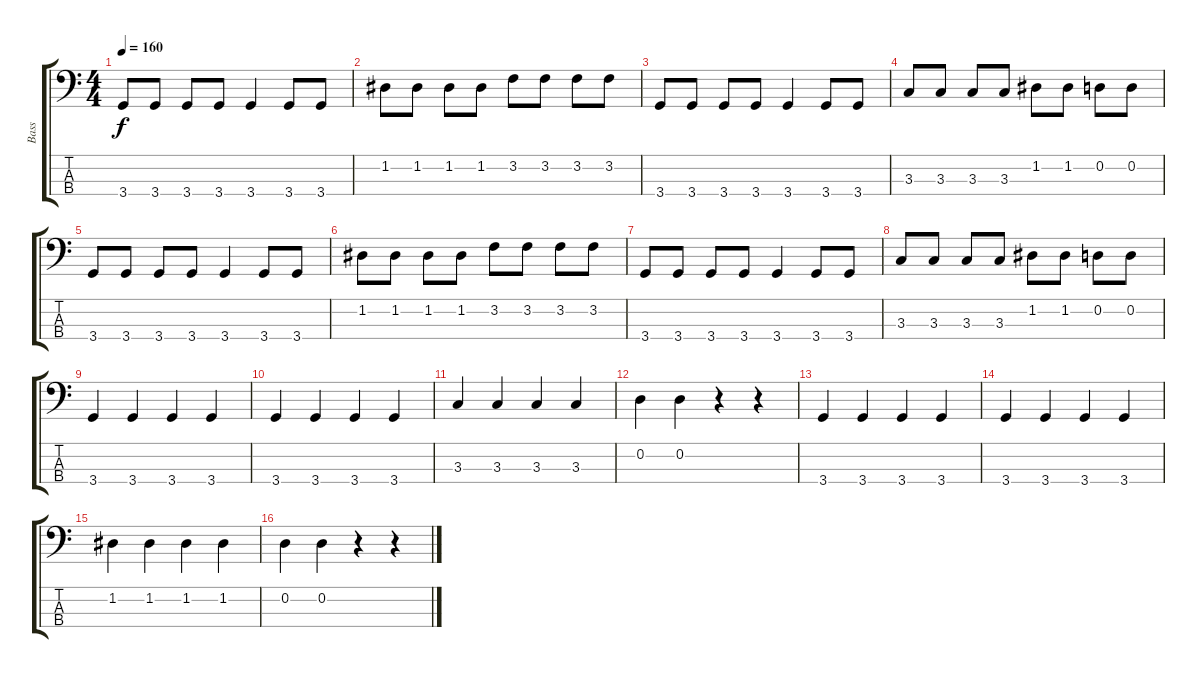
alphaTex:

\track ("Bass" "Bass") {instrument electricbassfinger}
\staff {score tabs}
\tuning (G2 D2 A1 E1) {hide}
\ts (4 4)
\tempo 160
\clef f4
\ks c
3.4.8{dy f} 3.4.8 3.4.8 3.4.8 3.4.4 3.4.8 3.4.8 |
1.2.8 1.2.8 1.2.8 1.2.8 3.2.8 3.2.8 3.2.8 3.2.8 |
3.4.8 3.4.8 3.4.8 3.4.8 3.4.4 3.4.8 3.4.8 |
3.3.8 3.3.8 3.3.8 3.3.8 1.2.8 1.2.8 0.2.8 0.2.8 |
3.4.8 3.4.8 3.4.8 3.4.8 3.4.4 3.4.8 3.4.8 |
1.2.8 1.2.8 1.2.8 1.2.8 3.2.8 3.2.8 3.2.8 3.2.8 |
3.4.8 3.4.8 3.4.8 3.4.8 3.4.4 3.4.8 3.4.8 |
3.3.8 3.3.8 3.3.8 3.3.8 1.2.8 1.2.8 0.2.8 0.2.8 |
3.4.4 3.4.4 3.4.4 3.4.4 |
3.4.4 3.4.4 3.4.4 3.4.4 |
3.3.4 3.3.4 3.3.4 3.3.4 |
0.2.4 0.2.4 r.4 r.4 |
3.4.4 3.4.4 3.4.4 3.4.4 |
3.4.4 3.4.4 3.4.4 3.4.4 |
1.2.4 1.2.4 1.2.4 1.2.4 |
0.2.4 0.2.4 r.4 r.4
